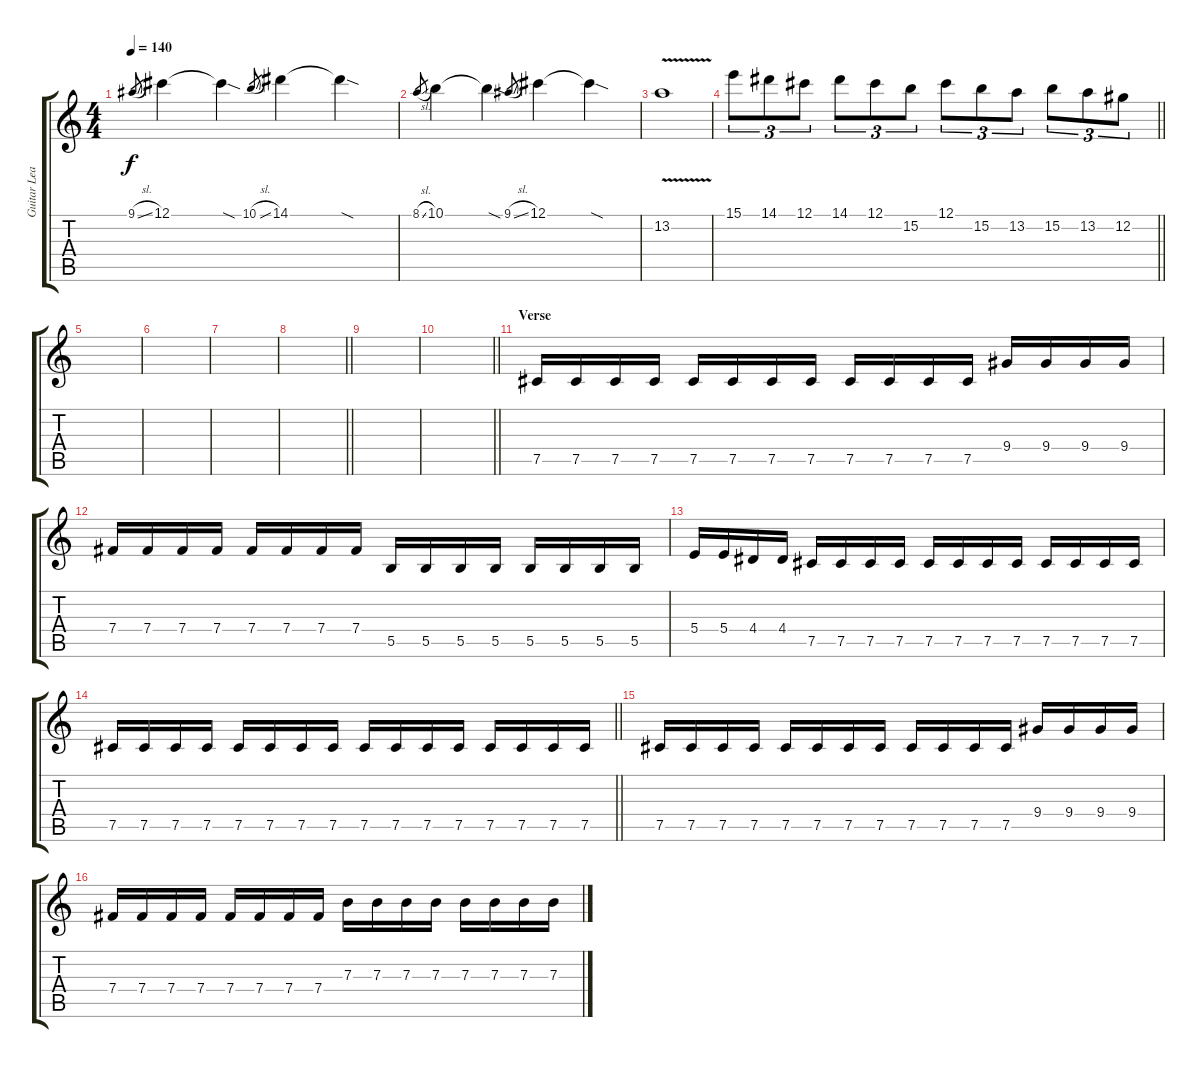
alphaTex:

\track ("Guitar Lead II" "Guitar Lea") {instrument distortionguitar}
\staff {score tabs}
\tuning (Db4 Ab3 E3 B2 Gb2 Db2) {hide}
\ts (4 4)
\section ("" "")
\tempo 140
\clef g2
\ks c
9.1{sl}.8{gr dy f} 12.1.4{volume 11 balance 8} 12.1{sod t}.4 10.1{sl}.8{gr} 14.1.4 14.1{sod t}.4 |
8.1{sl}.8{gr} 10.1.4 10.1{sod t}.4 9.1{sl}.8{gr} 12.1.4 12.1{sod t}.4 |
13.2{v}.1 |
\barLineRight lightlight
15.1.8{tu (3 2)} 14.1.8{tu (3 2)} 12.1.8{tu (3 2)} 14.1.8{tu (3 2)} 12.1.8{tu (3 2)} 15.2.8{tu (3 2)} 12.1.8{tu (3 2)} 15.2.8{tu (3 2)} 13.2.8{tu (3 2)} 15.2.8{tu (3 2)} 13.2.8{tu (3 2)} 12.2.8{tu (3 2)} |
\section ("" "")
|
|
|
\barLineRight lightlight
|
\section ("" "")
|
\barLineRight lightlight
|
\section ("" "Verse")
7.5.16{volume 11 balance 8} 7.5.16 7.5.16 7.5.16 7.5.16 7.5.16 7.5.16 7.5.16 7.5.16 7.5.16 7.5.16 7.5.16 9.4.16 9.4.16 9.4.16 9.4.16 |
7.4.16 7.4.16 7.4.16 7.4.16 7.4.16 7.4.16 7.4.16 7.4.16 5.5.16 5.5.16 5.5.16 5.5.16 5.5.16 5.5.16 5.5.16 5.5.16 |
5.4.16 5.4.16 4.4.16 4.4.16 7.5.16 7.5.16 7.5.16 7.5.16 7.5.16 7.5.16 7.5.16 7.5.16 7.5.16 7.5.16 7.5.16 7.5.16 |
\barLineRight lightlight
7.5.16 7.5.16 7.5.16 7.5.16 7.5.16 7.5.16 7.5.16 7.5.16 7.5.16 7.5.16 7.5.16 7.5.16 7.5.16 7.5.16 7.5.16 7.5.16 |
\section ("" "")
7.5.16 7.5.16 7.5.16 7.5.16 7.5.16 7.5.16 7.5.16 7.5.16 7.5.16 7.5.16 7.5.16 7.5.16 9.4.16 9.4.16 9.4.16 9.4.16 |
7.4.16 7.4.16 7.4.16 7.4.16 7.4.16 7.4.16 7.4.16 7.4.16 7.3.16 7.3.16 7.3.16 7.3.16 7.3.16 7.3.16 7.3.16 7.3.16
